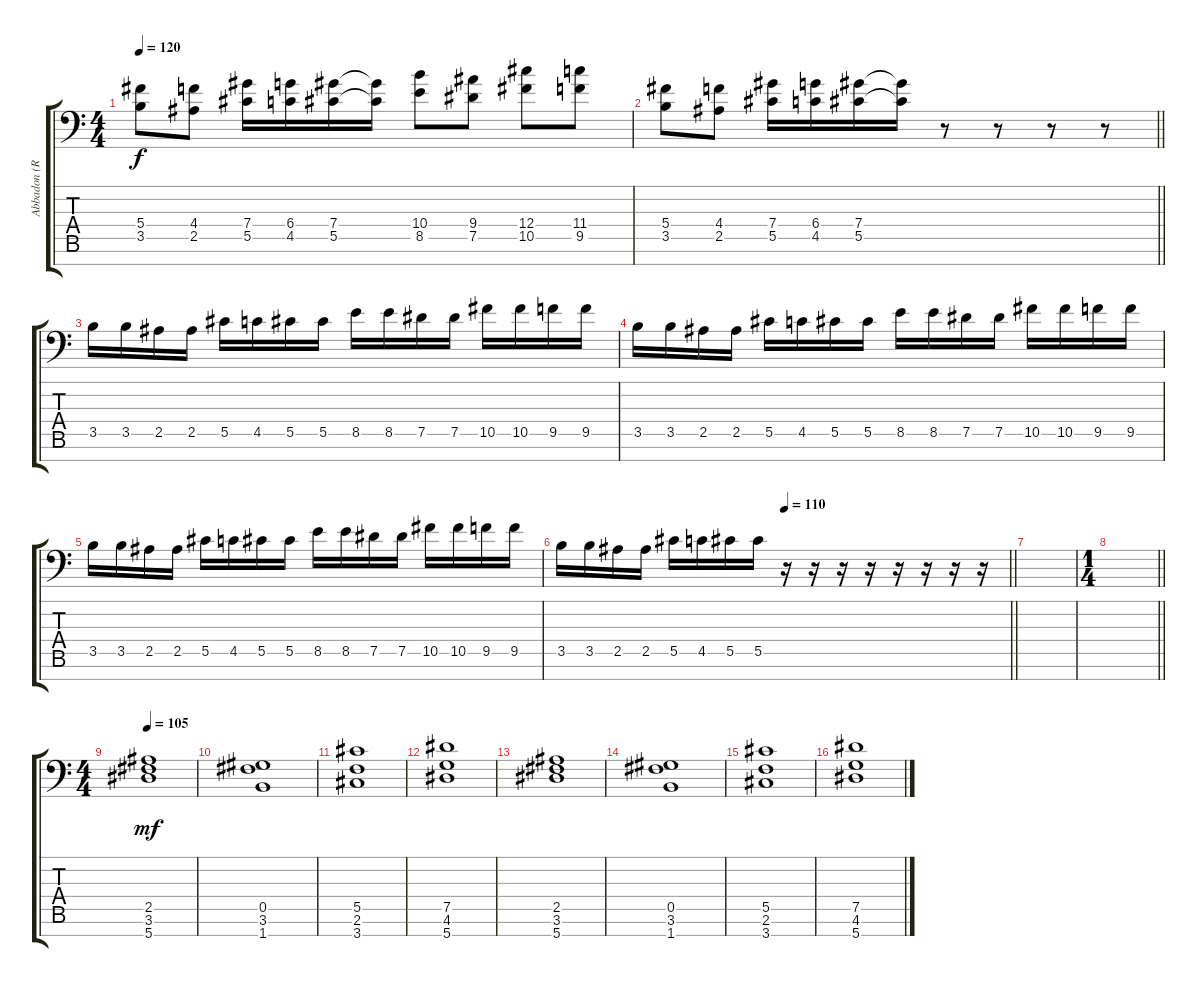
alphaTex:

\track ("Abbadon (Rythm Guitar 2)" "Abbadon (R") {instrument distortionguitar}
\staff {score tabs}
\tuning (Eb4 Bb3 Gb3 Db3 Ab2 Eb2 Bb1) {hide}
\ts (4 4)
\tempo 120
\clef f4
\ks c
(5.4 3.5).8{dy f} (4.4 2.5).8 (7.4 5.5).16 (6.4 4.5).16 (7.4 5.5).16 (7.4{t} 5.5{t}).16 (10.4 8.5).8 (9.4 7.5).8 (12.4 10.5).8 (11.4 9.5).8 |
\barLineRight lightlight
(5.4 3.5).8 (4.4 2.5).8 (7.4 5.5).16 (6.4 4.5).16 (7.4 5.5).16 (7.4{t} 5.5{t}).16 r.8 r.8 r.8 r.8 |
3.5.16 3.5.16 2.5.16 2.5.16 5.5.16 4.5.16 5.5.16 5.5.16 8.5.16 8.5.16 7.5.16 7.5.16 10.5.16 10.5.16 9.5.16 9.5.16 |
3.5.16 3.5.16 2.5.16 2.5.16 5.5.16 4.5.16 5.5.16 5.5.16 8.5.16 8.5.16 7.5.16 7.5.16 10.5.16 10.5.16 9.5.16 9.5.16 |
3.5.16 3.5.16 2.5.16 2.5.16 5.5.16 4.5.16 5.5.16 5.5.16 8.5.16 8.5.16 7.5.16 7.5.16 10.5.16 10.5.16 9.5.16 9.5.16 |
\tempo (110 0.5)
\barLineRight lightlight
3.5.16 3.5.16 2.5.16 2.5.16 5.5.16 4.5.16 5.5.16 5.5.16 r.16 r.16 r.16 r.16 r.16 r.16 r.16 r.16 |
|
\ts (1 4)
\barLineRight lightlight
|
\ts (4 4)
\tempo 100
\tempo 105
(2.5 3.6 5.7).1{dy mf} |
(0.5 3.6 1.7).1 |
(5.5 2.6 3.7).1 |
(7.5 4.6 5.7).1 |
(2.5 3.6 5.7).1 |
(0.5 3.6 1.7).1 |
(5.5 2.6 3.7).1 |
(7.5 4.6 5.7).1
